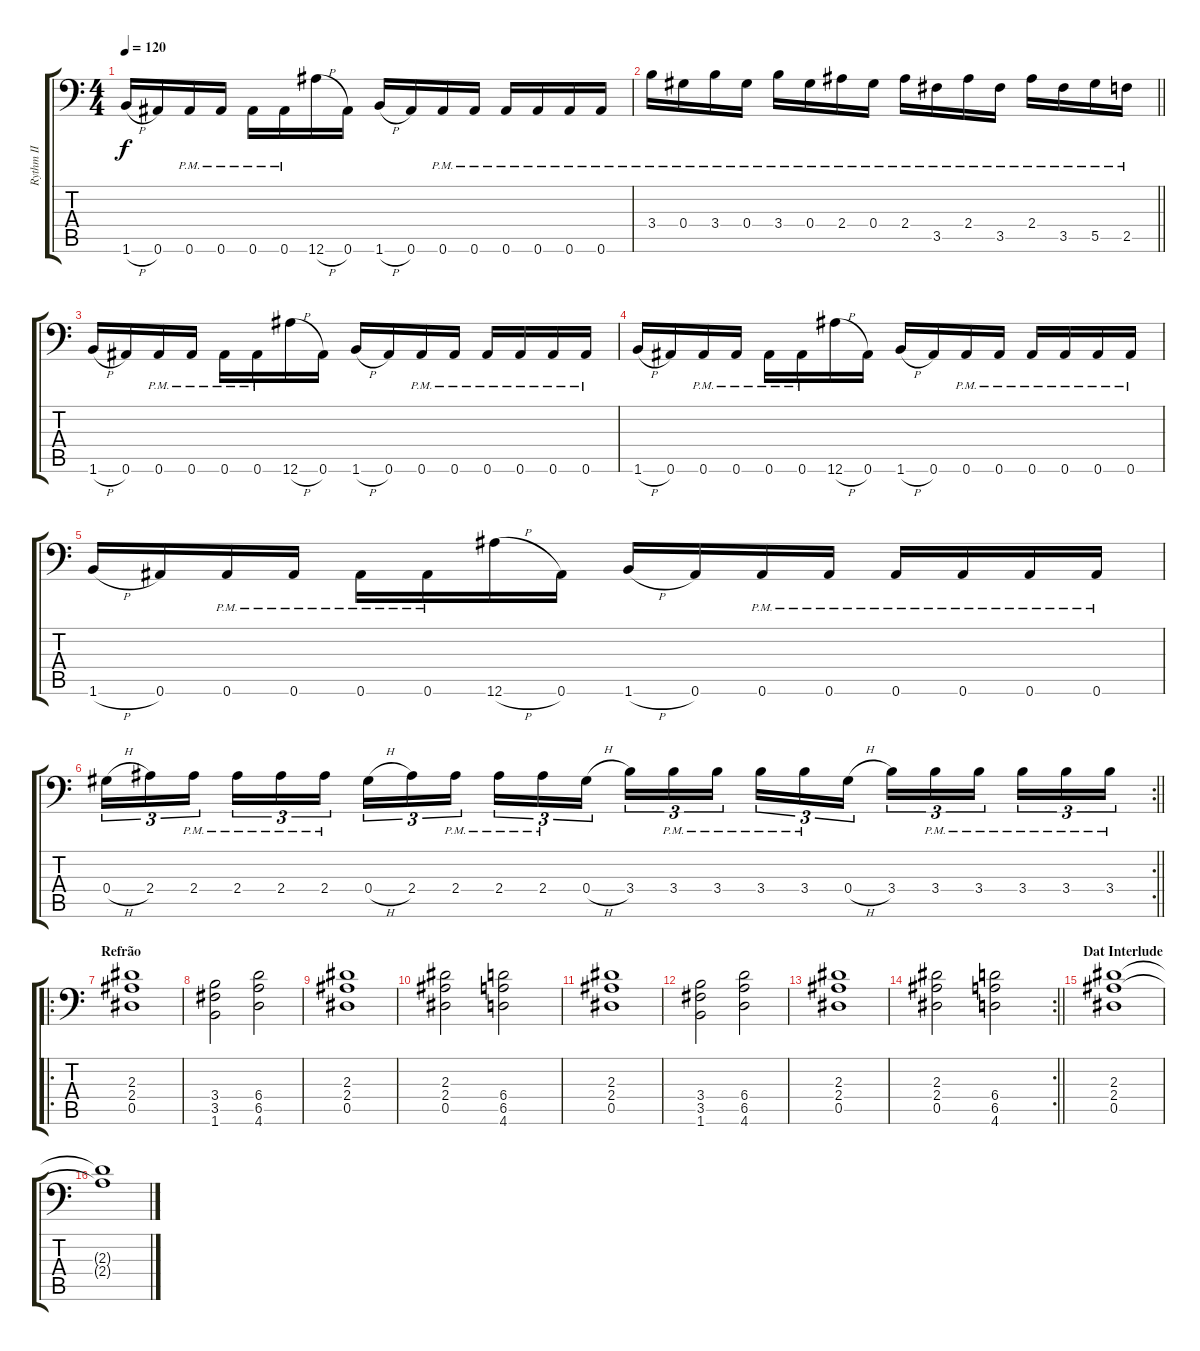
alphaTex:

\track ("Rythm II" "Rythm II") {instrument distortionguitar}
\staff {score tabs}
\tuning (Bb3 F3 Db3 Ab2 Eb2 Bb1) {hide}
\ts (4 4)
\tempo 120
\clef f4
\ks c
1.6{h}.16{dy f} 0.6.16 0.6{pm}.16 0.6{pm}.16 0.6{pm}.16 0.6{pm}.16 12.6{h}.16 0.6.16 1.6{h}.16 0.6.16 0.6{pm}.16 0.6{pm}.16 0.6{pm}.16 0.6{pm}.16 0.6{pm}.16 0.6{pm}.16 |
\barLineRight lightlight
3.4{pm}.16 0.4{pm}.16 3.4{pm}.16 0.4{pm}.16 3.4{pm}.16 0.4{pm}.16 2.4{pm}.16 0.4{pm}.16 2.4{pm}.16 3.5{pm}.16 2.4{pm}.16 3.5{pm}.16 2.4{pm}.16 3.5{pm}.16 5.5{pm}.16 2.5{pm}.16 |
1.6{h}.16 0.6.16 0.6{pm}.16 0.6{pm}.16 0.6{pm}.16 0.6{pm}.16 12.6{h}.16 0.6.16 1.6{h}.16 0.6.16 0.6{pm}.16 0.6{pm}.16 0.6{pm}.16 0.6{pm}.16 0.6{pm}.16 0.6{pm}.16 |
1.6{h}.16 0.6.16 0.6{pm}.16 0.6{pm}.16 0.6{pm}.16 0.6{pm}.16 12.6{h}.16 0.6.16 1.6{h}.16 0.6.16 0.6{pm}.16 0.6{pm}.16 0.6{pm}.16 0.6{pm}.16 0.6{pm}.16 0.6{pm}.16 |
1.6{h}.16 0.6.16 0.6{pm}.16 0.6{pm}.16 0.6{pm}.16 0.6{pm}.16 12.6{h}.16 0.6.16 1.6{h}.16 0.6.16 0.6{pm}.16 0.6{pm}.16 0.6{pm}.16 0.6{pm}.16 0.6{pm}.16 0.6{pm}.16 |
\rc 2
\barLineRight lightlight
0.4{h}.16{tu (3 2)} 2.4.16{tu (3 2)} 2.4{pm}.16{tu (3 2) beam splitsecondary} 2.4{pm}.16{tu (3 2)} 2.4{pm}.16{tu (3 2)} 2.4{pm}.16{tu (3 2)} 0.4{h}.16{tu (3 2)} 2.4.16{tu (3 2)} 2.4{pm}.16{tu (3 2) beam splitsecondary} 2.4{pm}.16{tu (3 2)} 2.4{pm}.16{tu (3 2)} 0.4{h}.16{tu (3 2)} 3.4.16{tu (3 2)} 3.4{pm}.16{tu (3 2)} 3.4{pm}.16{tu (3 2) beam splitsecondary} 3.4{pm}.16{tu (3 2)} 3.4{pm}.16{tu (3 2)} 0.4{h}.16{tu (3 2)} 3.4.16{tu (3 2)} 3.4{pm}.16{tu (3 2)} 3.4{pm}.16{tu (3 2) beam splitsecondary} 3.4{pm}.16{tu (3 2)} 3.4{pm}.16{tu (3 2)} 3.4{pm}.16{tu (3 2)} |
\ro
\section ("" "Refrão")
(2.3 2.4 0.5).1 |
(3.4 3.5 1.6).2 (6.4 6.5 4.6).2 |
(2.3 2.4 0.5).1 |
(2.3 2.4 0.5).2 (6.4 6.5 4.6).2 |
(2.3 2.4 0.5).1 |
(3.4 3.5 1.6).2 (6.4 6.5 4.6).2 |
(2.3 2.4 0.5).1 |
\rc 2
\barLineRight lightlight
(2.3 2.4 0.5).2 (6.4 6.5 4.6).2 |
\section ("" "Dat Interlude")
(2.3 2.4 0.5).1{volume 0} |
(2.3{t} 2.4{t}).1
